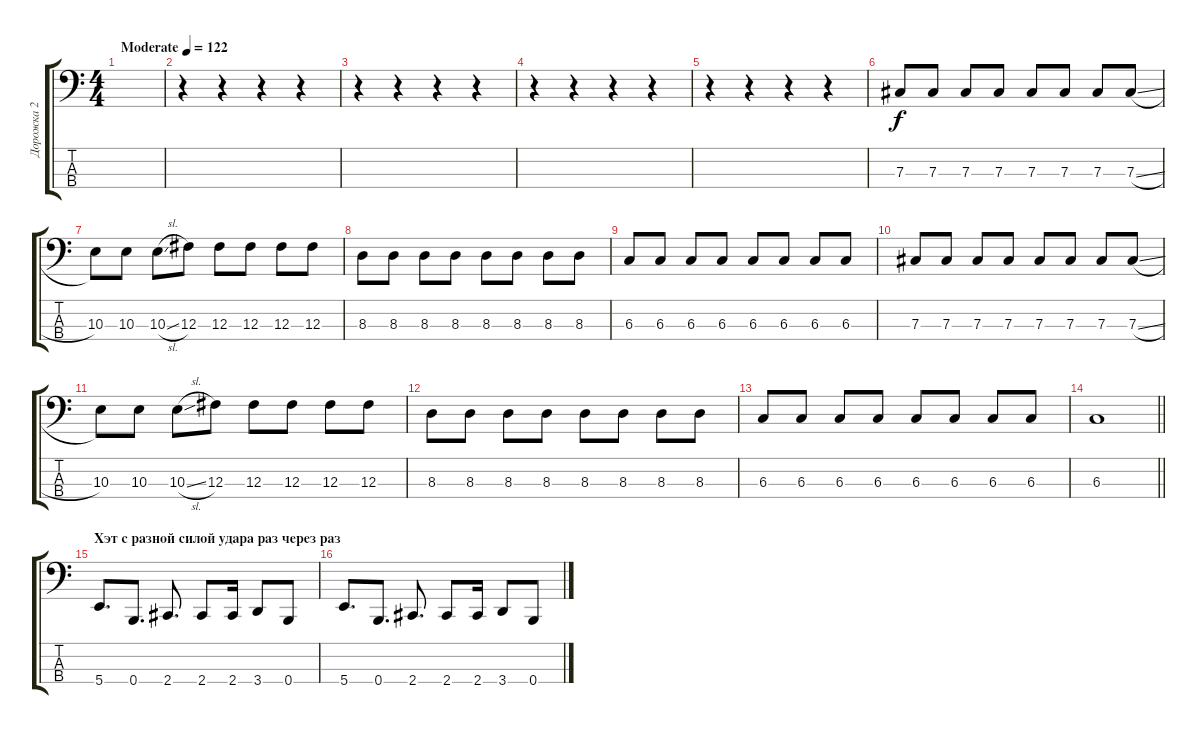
\track ("Дорожка 2" "Дорожка 2") {instrument electricbassfinger}
\staff {score tabs}
\tuning (E2 B1 Gb1 B0) {hide}
\ts (4 4)
\tempo (122 "Moderate")
\clef f4
\ks c
|
r.4 r.4 r.4 r.4 |
r.4 r.4 r.4 r.4 |
r.4 r.4 r.4 r.4 |
r.4 r.4 r.4 r.4 |
7.3.8 7.3.8 7.3.8 7.3.8 7.3.8 7.3.8 7.3.8 7.3{sl}.8 |
10.3.8 10.3.8 10.3{sl}.8 12.3.8 12.3.8 12.3.8 12.3.8 12.3.8 |
8.3.8 8.3.8 8.3.8 8.3.8 8.3.8 8.3.8 8.3.8 8.3.8 |
6.3.8 6.3.8 6.3.8 6.3.8 6.3.8 6.3.8 6.3.8 6.3.8 |
7.3.8 7.3.8 7.3.8 7.3.8 7.3.8 7.3.8 7.3.8 7.3{sl}.8 |
10.3.8 10.3.8 10.3{sl}.8 12.3.8 12.3.8 12.3.8 12.3.8 12.3.8 |
8.3.8 8.3.8 8.3.8 8.3.8 8.3.8 8.3.8 8.3.8 8.3.8 |
6.3.8 6.3.8 6.3.8 6.3.8 6.3.8 6.3.8 6.3.8 6.3.8 |
\barLineRight lightlight
6.3.1 |
\section ("" "Хэт с разной силой удара раз через раз")
5.4.8{d} 0.4.8{d} 2.4.8{d} 2.4.8 2.4.16 3.4.8 0.4.8 |
5.4.8{d} 0.4.8{d} 2.4.8{d} 2.4.8 2.4.16 3.4.8 0.4.8
